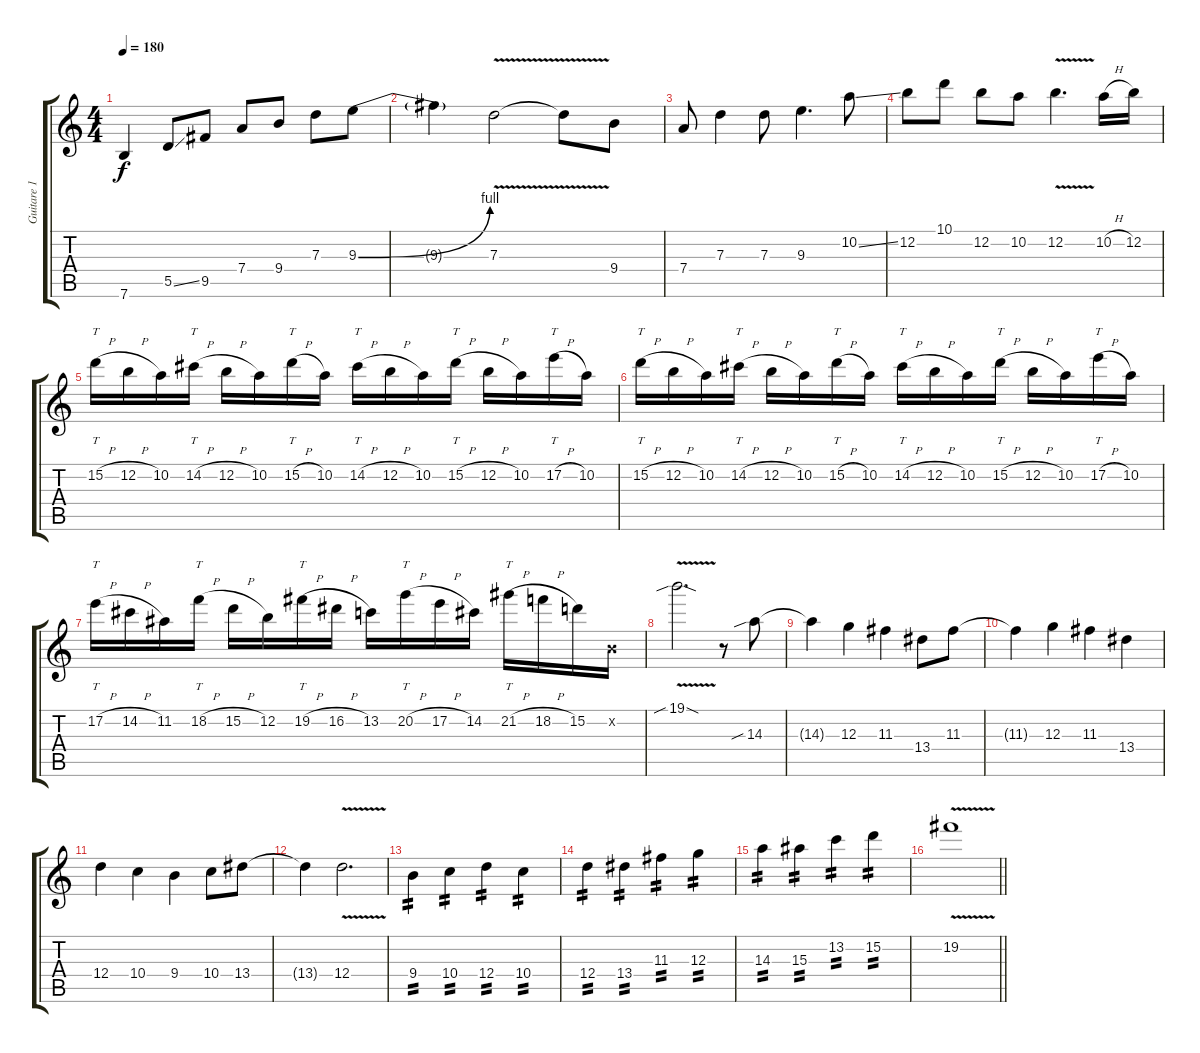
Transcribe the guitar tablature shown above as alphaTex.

\track ("Guitare 1" "Guitare 1") {instrument distortionguitar}
\staff {score tabs}
\tuning (E4 B3 G3 D3 A2 E2) {hide}
\ts (4 4)
\tempo 180
\clef g2
\ks c
7.6.4{dy f} 5.5{ss}.8 9.5.8 7.4.8 9.4.8 7.3.8 9.3{be (bend 0 0 60 4)}.8 |
9.3{t}.4 7.3{v}.2 7.3{t}.8 9.4.8 |
7.4.8 7.3.4 7.3.8 9.3.4{d} 10.2{ss}.8 |
12.2.8 10.1.8 12.2.8 10.2.8 12.2{v}.4{d} 10.2{h}.16 12.2.16 |
15.2{h}.16{tt} 12.2{h}.16 10.2.16 14.2{h}.16{tt} 12.2{h}.16 10.2.16 15.2{h}.16{tt} 10.2.16 14.2{h}.16{tt} 12.2{h}.16 10.2.16 15.2{h}.16{tt} 12.2{h}.16 10.2.16 17.2{h}.16{tt} 10.2.16 |
15.2{h}.16{tt} 12.2{h}.16 10.2.16 14.2{h}.16{tt} 12.2{h}.16 10.2.16 15.2{h}.16{tt} 10.2.16 14.2{h}.16{tt} 12.2{h}.16 10.2.16 15.2{h}.16{tt} 12.2{h}.16 10.2.16 17.2{h}.16{tt} 10.2.16 |
17.2{h}.16{tt} 14.2{h}.16 11.2.16 18.2{h}.16{tt} 15.2{h}.16 12.2.16 19.2{h}.16{tt} 16.2{h}.16 13.2.16 20.2{h}.16{tt} 17.2{h}.16 14.2.16 21.2{h}.16{tt} 18.2{h}.16 15.2.16 0.2{x}.16 |
19.1{v sib sod}.2{d} r.8 14.3{sib}.8 |
14.3{t}.4 12.3.4 11.3.4 13.4.8 11.3.8 |
11.3{t}.4 12.3.4 11.3.4 13.4.4 |
12.4.4 10.4.4 9.4.4 10.4.8 13.4.8 |
13.4{t}.4 12.4{v}.2{d} |
9.4.4{tp 2} 10.4.4{tp 2} 12.4.4{tp 2} 10.4.4{tp 2} |
12.4.4{tp 2} 13.4.4{tp 2} 11.3.4{tp 2} 12.3.4{tp 2} |
14.3.4{tp 2} 15.3.4{tp 2} 13.2.4{tp 2} 15.2.4{tp 2} |
\barLineRight lightlight
19.2{v}.1
